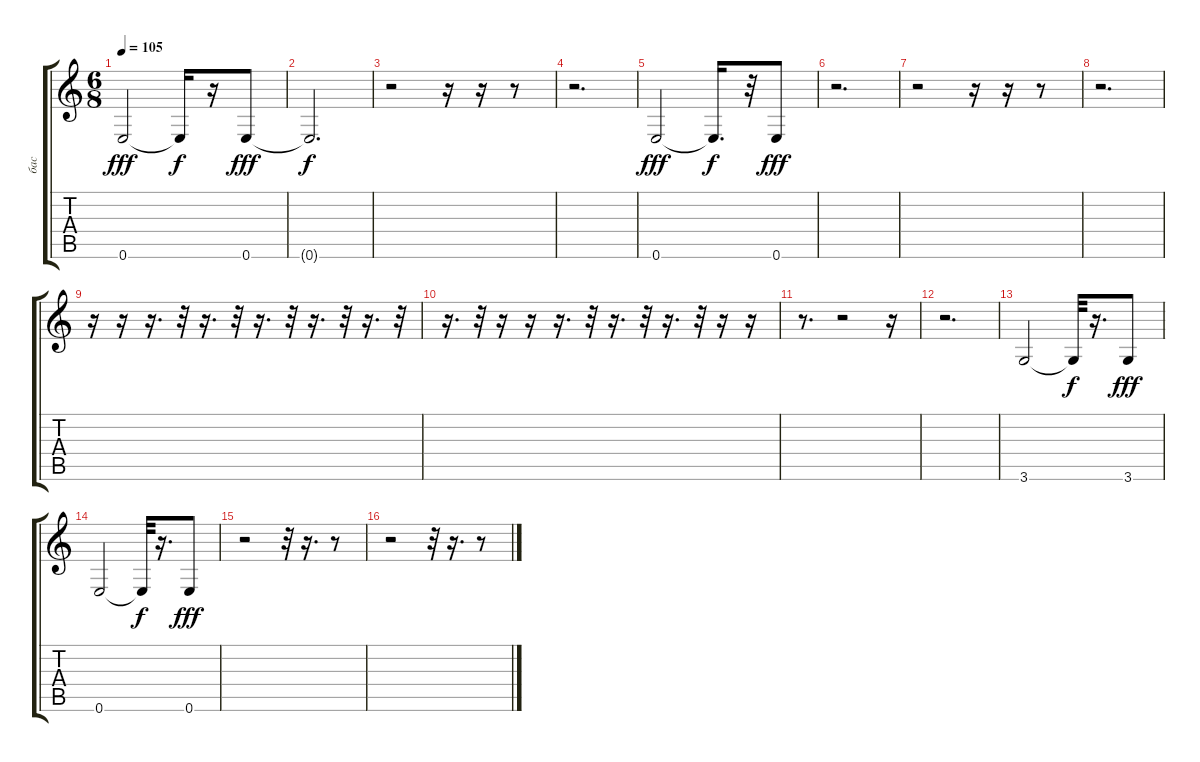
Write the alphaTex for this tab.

\track ("бас" "бас") {instrument electricguitarjazz}
\staff {score tabs}
\tuning (E4 B3 G3 D3 A2 E2) {hide}
\ts (6 8)
\tempo 105
\clef g2
\ks c
0.6.2{dy fff} 0.6{t}.16{dy f} r.16 0.6.8{dy fff} |
0.6{t}.2{d dy f} |
r.2 r.16 r.16 r.8 |
r.2{d} |
0.6.2{dy fff} 0.6{t}.16{d dy f} r.32 0.6.8{dy fff} |
r.2{d} |
r.2 r.16 r.16 r.8 |
r.2{d} |
r.16 r.16 r.16{d} r.32 r.16{d} r.32 r.16{d} r.32 r.16{d} r.32 r.16{d} r.32 |
r.16{d} r.32 r.16 r.16 r.16{d} r.32 r.16{d} r.32 r.16{d} r.32 r.16 r.16 |
r.8{d} r.2 r.16 |
r.2{d} |
3.6.2 3.6{t}.32{dy f} r.16{d} 3.6.8{dy fff} |
0.6.2 0.6{t}.32{dy f} r.16{d} 0.6.8{dy fff} |
r.2 r.32 r.16{d} r.8 |
r.2 r.32 r.16{d} r.8
